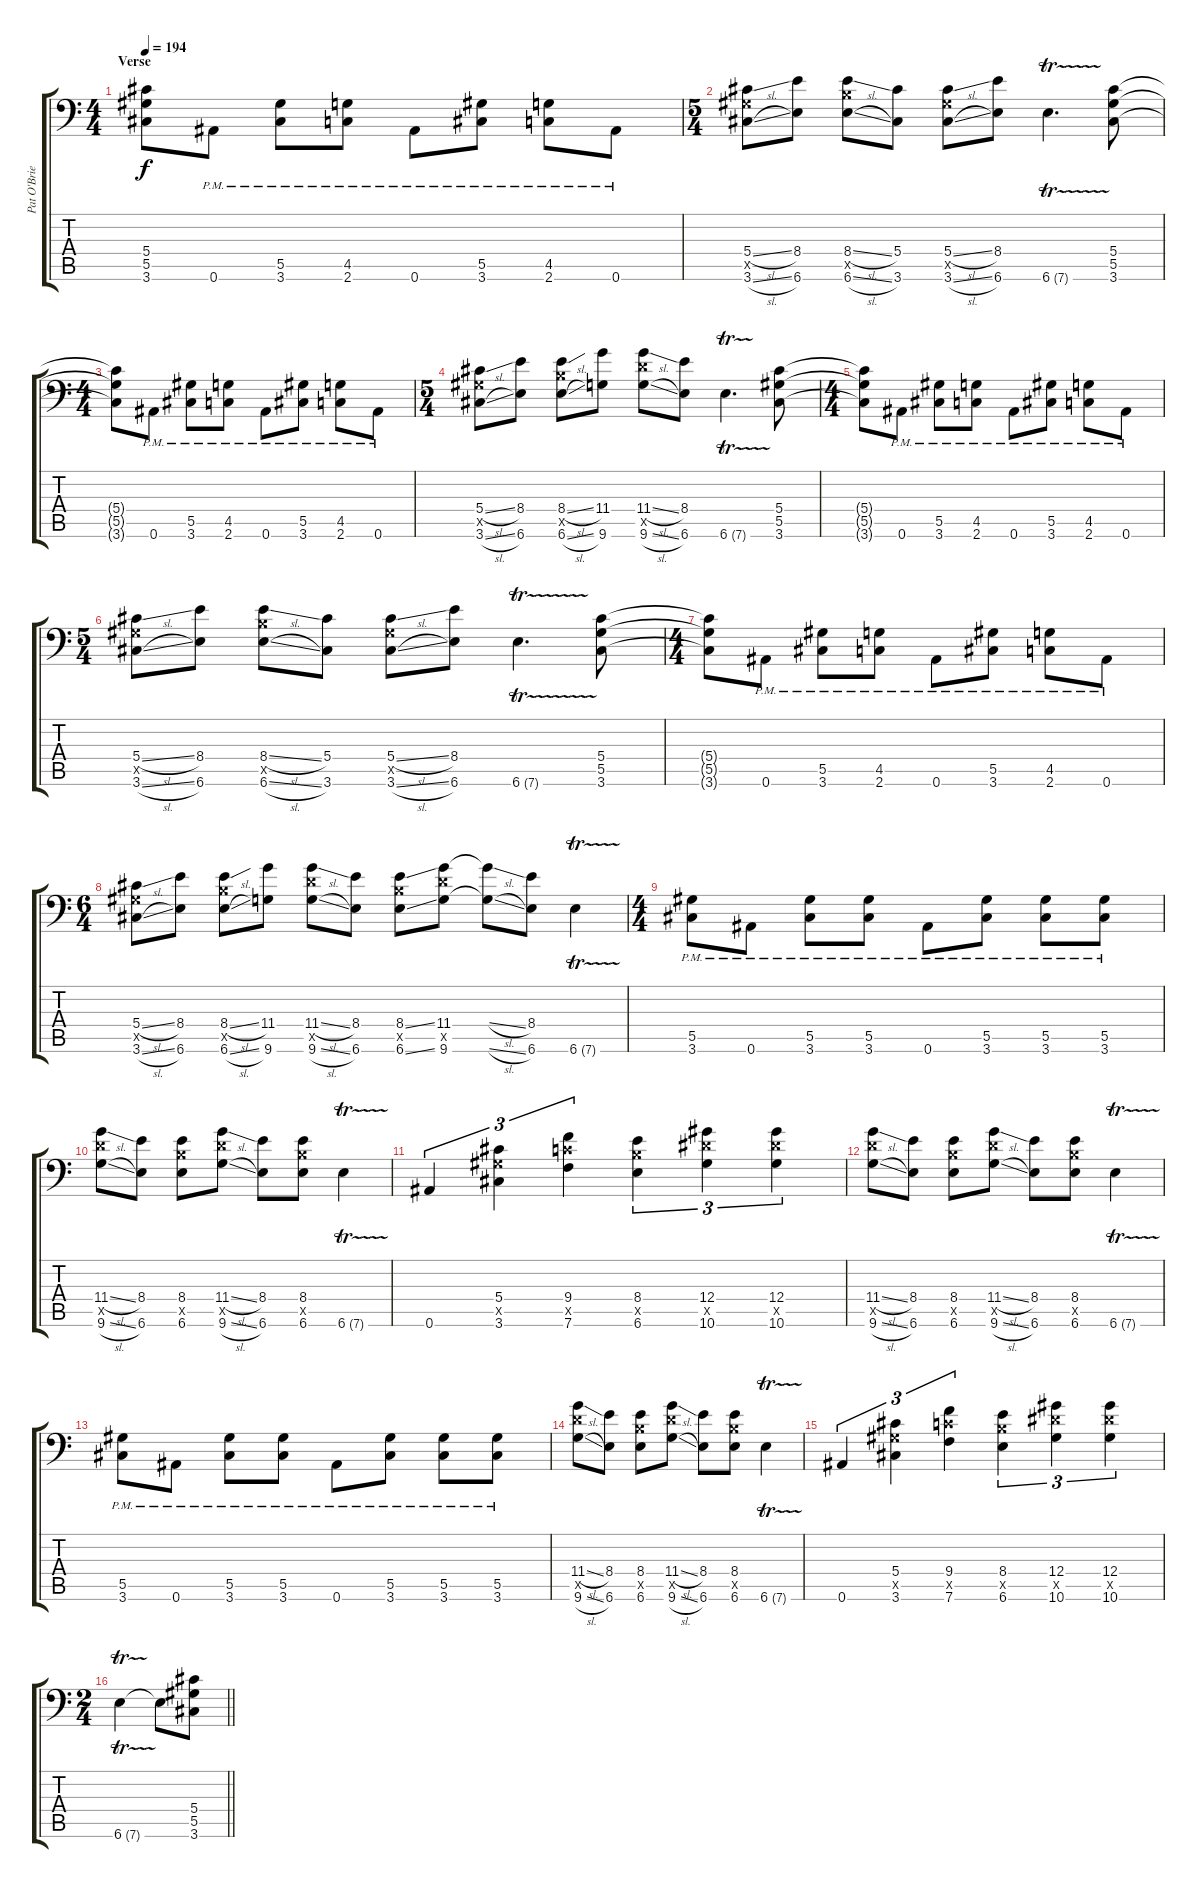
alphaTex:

\track ("Pat O'Brien" "Pat O'Brie") {instrument distortionguitar}
\staff {score tabs}
\tuning (Bb3 F3 Db3 Ab2 Eb2 Bb1) {hide}
\ts (4 4)
\section ("" "Verse")
\tempo 194
\clef f4
\ks c
(5.4{t} 5.5{t} 3.6{t}).8{dy f} 0.6{pm}.8 (5.5{pm} 3.6{pm}).8 (4.5{pm} 2.6{pm}).8 0.6{pm}.8 (5.5{pm} 3.6{pm}).8 (4.5{pm} 2.6{pm}).8 0.6{pm}.8 |
\ts (5 4)
(5.4{sl} 5.5{x} 3.6{sl}).8 (8.4 6.6).8 (8.4{sl} 8.5{x} 6.6{sl}).8 (5.4 3.6).8 (5.4{sl} 5.5{x} 3.6{sl}).8 (8.4 6.6).8 6.6{tr (7 16)}.4{d} (5.4 5.5 3.6).8 |
\ts (4 4)
(5.4{t} 5.5{t} 3.6{t}).8 0.6{pm}.8 (5.5{pm} 3.6{pm}).8 (4.5{pm} 2.6{pm}).8 0.6{pm}.8 (5.5{pm} 3.6{pm}).8 (4.5{pm} 2.6{pm}).8 0.6{pm}.8 |
\ts (5 4)
(5.4{sl} 5.5{x} 3.6{sl}).8 (8.4 6.6).8 (8.4{sl} 8.5{x} 6.6{sl}).8 (11.4 9.6).8 (11.4{sl} 11.5{x} 9.6{sl}).8 (8.4 6.6).8 6.6{tr (7 16)}.4{d} (5.4 5.5 3.6).8 |
\ts (4 4)
(5.4{t} 5.5{t} 3.6{t}).8 0.6{pm}.8 (5.5{pm} 3.6{pm}).8 (4.5{pm} 2.6{pm}).8 0.6{pm}.8 (5.5{pm} 3.6{pm}).8 (4.5{pm} 2.6{pm}).8 0.6{pm}.8 |
\ts (5 4)
(5.4{sl} 5.5{x} 3.6{sl}).8 (8.4 6.6).8 (8.4{sl} 8.5{x} 6.6{sl}).8 (5.4 3.6).8 (5.4{sl} 5.5{x} 3.6{sl}).8 (8.4 6.6).8 6.6{tr (7 16)}.4{d} (5.4 5.5 3.6).8 |
\ts (4 4)
(5.4{t} 5.5{t} 3.6{t}).8 0.6{pm}.8 (5.5{pm} 3.6{pm}).8 (4.5{pm} 2.6{pm}).8 0.6{pm}.8 (5.5{pm} 3.6{pm}).8 (4.5{pm} 2.6{pm}).8 0.6{pm}.8 |
\ts (6 4)
(5.4{sl} 5.5{x} 3.6{sl}).8 (8.4 6.6).8 (8.4{sl} 8.5{x} 6.6{sl}).8 (11.4 9.6).8 (11.4{sl} 11.5{x} 9.6{sl}).8 (8.4 6.6).8 (8.4{ss} 8.5{x} 6.6{ss}).8 (11.4 11.5{x} 9.6).8 (11.4{sl t} 9.6{sl t}).8 (8.4 6.6).8 6.6{tr (7 16)}.4 |
\ts (4 4)
(5.5{pm} 3.6{pm}).8 0.6{pm}.8 (5.5{pm} 3.6{pm}).8 (5.5{pm} 3.6{pm}).8 0.6{pm}.8 (5.5{pm} 3.6{pm}).8 (5.5{pm} 3.6{pm}).8 (5.5{pm} 3.6{pm}).8 |
(11.4{sl} 11.5{x} 9.6{sl}).8 (8.4 6.6).8 (8.4 8.5{x} 6.6).8 (11.4{sl} 11.5{x} 9.6{sl}).8 (8.4 6.6).8 (8.4 8.5{x} 6.6).8 6.6{tr (7 16)}.4 |
0.6.4{tu (3 2)} (5.4 5.5{x} 3.6).4{tu (3 2)} (9.4 9.5{x} 7.6).4{tu (3 2)} (8.4 8.5{x} 6.6).4{tu (3 2)} (12.4 12.5{x} 10.6).4{tu (3 2)} (12.4 12.5{x} 10.6).4{tu (3 2)} |
(11.4{sl} 11.5{x} 9.6{sl}).8 (8.4 6.6).8 (8.4 8.5{x} 6.6).8 (11.4{sl} 11.5{x} 9.6{sl}).8 (8.4 6.6).8 (8.4 8.5{x} 6.6).8 6.6{tr (7 16)}.4 |
(5.5{pm} 3.6{pm}).8 0.6{pm}.8 (5.5{pm} 3.6{pm}).8 (5.5{pm} 3.6{pm}).8 0.6{pm}.8 (5.5{pm} 3.6{pm}).8 (5.5{pm} 3.6{pm}).8 (5.5{pm} 3.6{pm}).8 |
(11.4{sl} 11.5{x} 9.6{sl}).8 (8.4 6.6).8 (8.4 8.5{x} 6.6).8 (11.4{sl} 11.5{x} 9.6{sl}).8 (8.4 6.6).8 (8.4 8.5{x} 6.6).8 6.6{tr (7 16)}.4 |
0.6.4{tu (3 2)} (5.4 5.5{x} 3.6).4{tu (3 2)} (9.4 9.5{x} 7.6).4{tu (3 2)} (8.4 8.5{x} 6.6).4{tu (3 2)} (12.4 12.5{x} 10.6).4{tu (3 2)} (12.4 12.5{x} 10.6).4{tu (3 2)} |
\ts (2 4)
\barLineRight lightlight
6.6{tr (7 16)}.4 6.6{t}.8 (5.4 5.5 3.6).8
